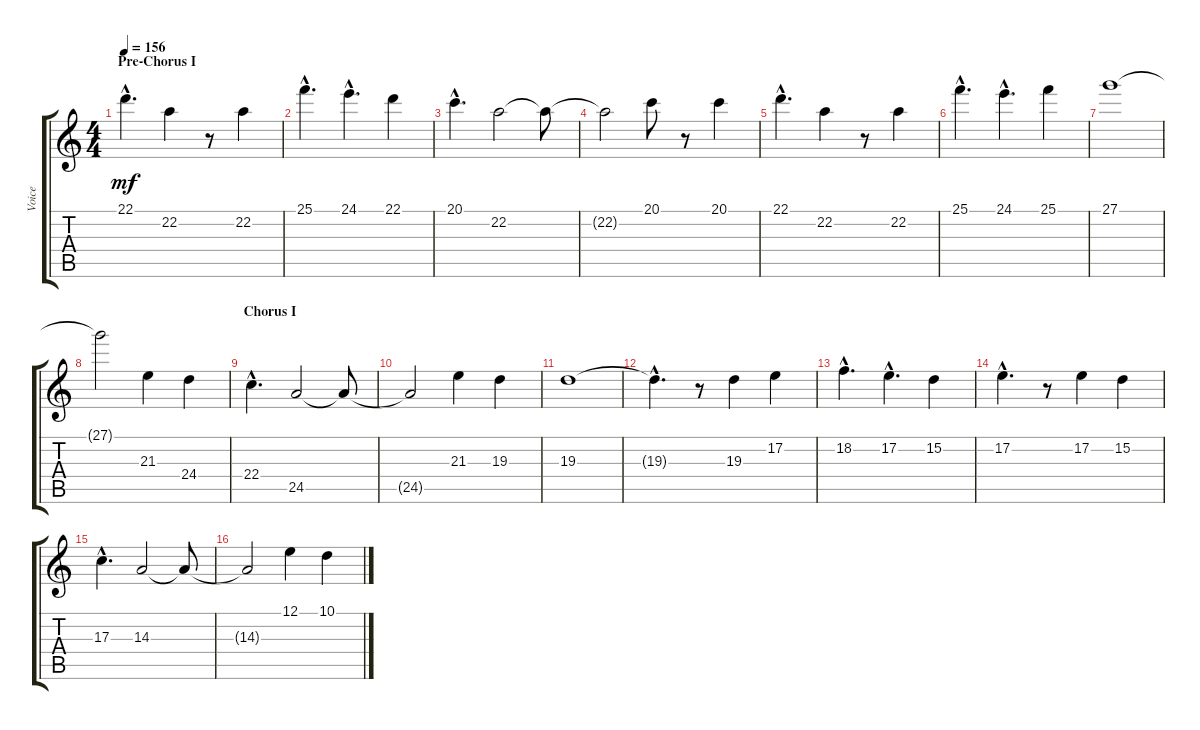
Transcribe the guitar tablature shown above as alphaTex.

\track ("Voice" "Voice") {instrument lead1square}
\staff {score tabs}
\tuning (E4 B3 G3 D3 A2 E2) {hide}
\ts (4 4)
\section ("" "Pre-Chorus I")
\tempo 156
\clef g2
\ks c
22.1{hac}.4{d dy mf} 22.2.4 r.8 22.2.4 |
25.1{hac}.4{d} 24.1{hac}.4{d} 22.1.4 |
20.1{hac}.4{d} 22.2.2 22.2{t}.8 |
22.2{t}.2 20.1.8 r.8 20.1.4 |
22.1{hac}.4{d} 22.2.4 r.8 22.2.4 |
25.1{hac}.4{d} 24.1{hac}.4{d} 25.1.4 |
27.1.1 |
27.1{t}.2 21.3.4 24.4.4 |
\section ("" "Chorus I")
22.4{hac}.4{d} 24.5.2 24.5{t}.8 |
24.5{t}.2 21.3.4 19.3.4 |
19.3.1 |
19.3{hac t}.4{d} r.8 19.3.4 17.2.4 |
18.2{hac}.4{d} 17.2{hac}.4{d} 15.2.4 |
17.2{hac}.4{d} r.8 17.2.4 15.2.4 |
17.3{hac}.4{d} 14.3.2 14.3{t}.8 |
14.3{t}.2 12.1.4 10.1.4
